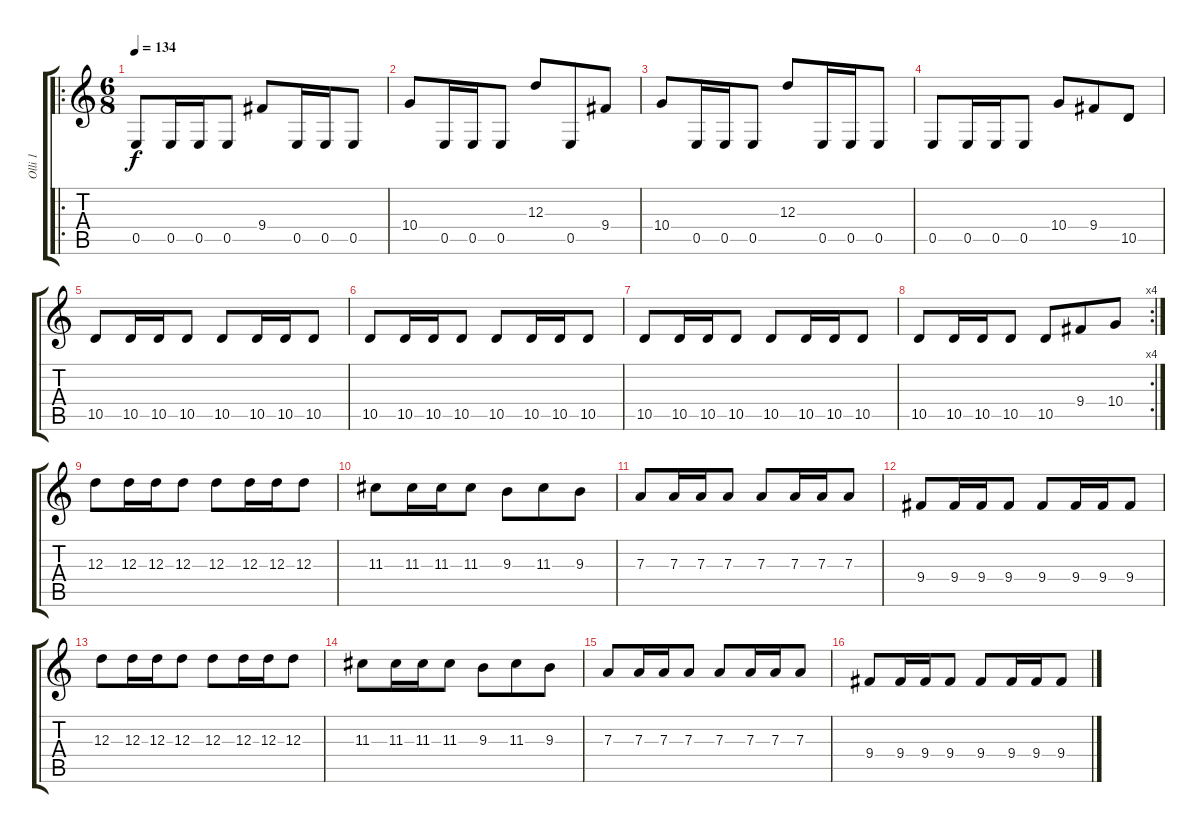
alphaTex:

\track ("Olli 1" "Olli 1") {instrument distortionguitar}
\staff {score tabs}
\tuning (B3 Gb3 D3 A2 E2 B1) {hide}
\ro
\ts (6 8)
\tempo 134
\clef g2
\ks c
0.5.8{dy f} 0.5.16 0.5.16 0.5.8 9.4.8 0.5.16 0.5.16 0.5.8 |
10.4.8 0.5.16 0.5.16 0.5.8 12.3.8 0.5.8 9.4.8 |
10.4.8 0.5.16 0.5.16 0.5.8 12.3.8 0.5.16 0.5.16 0.5.8 |
0.5.8 0.5.16 0.5.16 0.5.8 10.4.8 9.4.8 10.5.8 |
10.5.8 10.5.16 10.5.16 10.5.8 10.5.8 10.5.16 10.5.16 10.5.8 |
10.5.8 10.5.16 10.5.16 10.5.8 10.5.8 10.5.16 10.5.16 10.5.8 |
10.5.8 10.5.16 10.5.16 10.5.8 10.5.8 10.5.16 10.5.16 10.5.8 |
\rc 4
10.5.8 10.5.16 10.5.16 10.5.8 10.5.8 9.4.8 10.4.8 |
12.3.8 12.3.16 12.3.16 12.3.8 12.3.8 12.3.16 12.3.16 12.3.8 |
11.3.8 11.3.16 11.3.16 11.3.8 9.3.8 11.3.8 9.3.8 |
7.3.8 7.3.16 7.3.16 7.3.8 7.3.8 7.3.16 7.3.16 7.3.8 |
9.4.8 9.4.16 9.4.16 9.4.8 9.4.8 9.4.16 9.4.16 9.4.8 |
12.3.8 12.3.16 12.3.16 12.3.8 12.3.8 12.3.16 12.3.16 12.3.8 |
11.3.8 11.3.16 11.3.16 11.3.8 9.3.8 11.3.8 9.3.8 |
7.3.8 7.3.16 7.3.16 7.3.8 7.3.8 7.3.16 7.3.16 7.3.8 |
9.4.8 9.4.16 9.4.16 9.4.8 9.4.8 9.4.16 9.4.16 9.4.8
